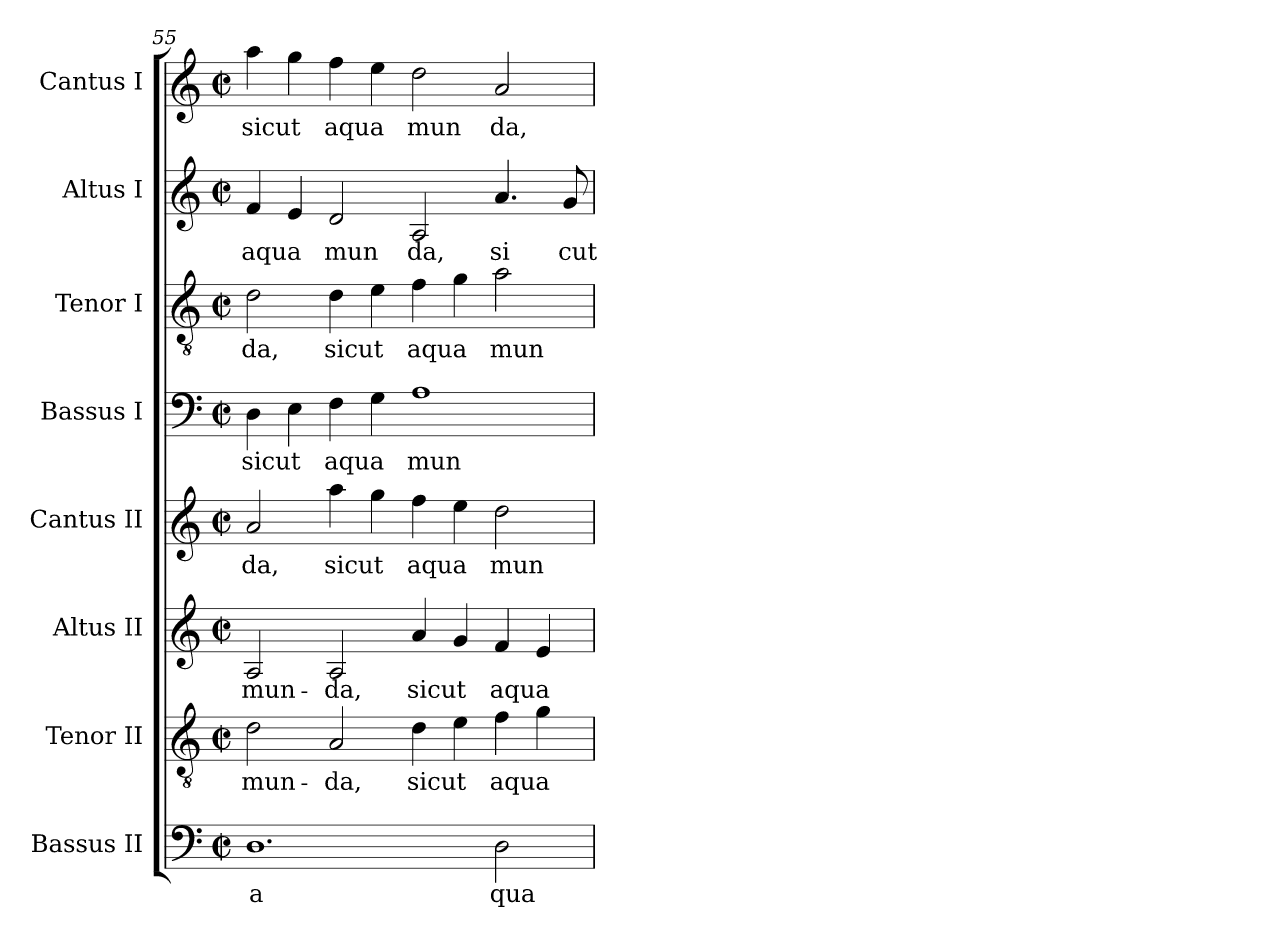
**kern	**text	**kern	**text	**kern	**text	**kern	**text	**kern	**text	**kern	**text	**kern	**text	**kern	**text
*part8	*part8	*part7	*part7	*part6	*part6	*part5	*part5	*part4	*part4	*part3	*part3	*part2	*part2	*part1	*part1
*staff8	*staff8	*staff7	*staff7	*staff6	*staff6	*staff5	*staff5	*staff4	*staff4	*staff3	*staff3	*staff2	*staff2	*staff1	*staff1
*I"Bassus II	*	*I"Tenor II	*	*I"Altus II	*	*I"Cantus II	*	*I"Bassus I	*	*I"Tenor I	*	*I"Altus I	*	*I"Cantus I	*
*clefF4	*	*clefGv2	*	*clefG2	*	*clefG2	*	*clefF4	*	*clefGv2	*	*clefG2	*	*clefG2	*
*M2/2	*	*M2/2	*	*M2/2	*	*M2/2	*	*M2/2	*	*M2/2	*	*M2/2	*	*M2/2	*
*met(c|)	*	*met(c|)	*	*met(c|)	*	*met(c|)	*	*met(c|)	*	*met(c|)	*	*met(c|)	*	*met(c|)	*
=55	=55	=55	=55	=55	=55	=55	=55	=55	=55	=55	=55	=55	=55	=55	=55
!	!LO:LY:b:cj	!	!LO:LY:b:cj	!	!LO:LY:b:cj	!	!LO:LY:b:cj	!	!LO:LY:b	!	!LO:LY:b:cj	!	!LO:LY:b	!	!LO:LY:b
1.D	a	2d\	mun-	2A/	mun-	2a/	da,	4D\	sicut	2d\	-da,	4f/	aqua	4aa\	sicut
.	.	.	.	.	.	.	.	4E\	.	.	.	4e/	.	4gg\	.
!	!	!	!LO:LY:b:cj	!	!LO:LY:b:cj	!	!LO:LY:b	!	!LO:LY:b	!	!LO:LY:b	!	!LO:LY:b:cj	!	!LO:LY:b
.	.	2A/	-da,	2A/	-da,	4aa\	sicut	4F\	aqua	4d\	sicut	2d/	mun	4ff\	aqua
.	.	.	.	.	.	4gg\	.	4G\	.	4e\	.	.	.	4ee\	.
!	!	!	!LO:LY:b	!	!LO:LY:b	!	!LO:LY:b	!	!LO:LY:b:cj	!	!LO:LY:b	!	!LO:LY:b:cj	!	!LO:LY:b:cj
.	.	4d\	sicut	4a/	sicut	4ff\	aqua	1A	mun	4f\	aqua	2A/	da,	2dd\	mun
.	.	4e\	.	4g/	.	4ee\	.	.	.	4g\	.	.	.	.	.
!	!LO:LY:b:cj	!	!LO:LY:b	!	!LO:LY:b	!	!LO:LY:b:cj	!	!	!	!LO:LY:b:cj	!	!LO:LY:b:cj	!	!LO:LY:b:cj
2D\	qua	4f\	aqua	4f/	aqua	2dd\	mun	.	.	2a\	mun-	4.a/	si	2a/	da,
.	.	4g\	.	4e/	.	.	.	.	.	.	.	.	.	.	.
!	!	!	!	!	!	!	!	!	!	!	!	!	!LO:LY:b:cj	!	!
.	.	.	.	.	.	.	.	.	.	.	.	8g/	cut	.	.
=	=	=	=	=	=	=	=	=	=	=	=	=	=	=	=
*-	*-	*-	*-	*-	*-	*-	*-	*-	*-	*-	*-	*-	*-	*-	*-
